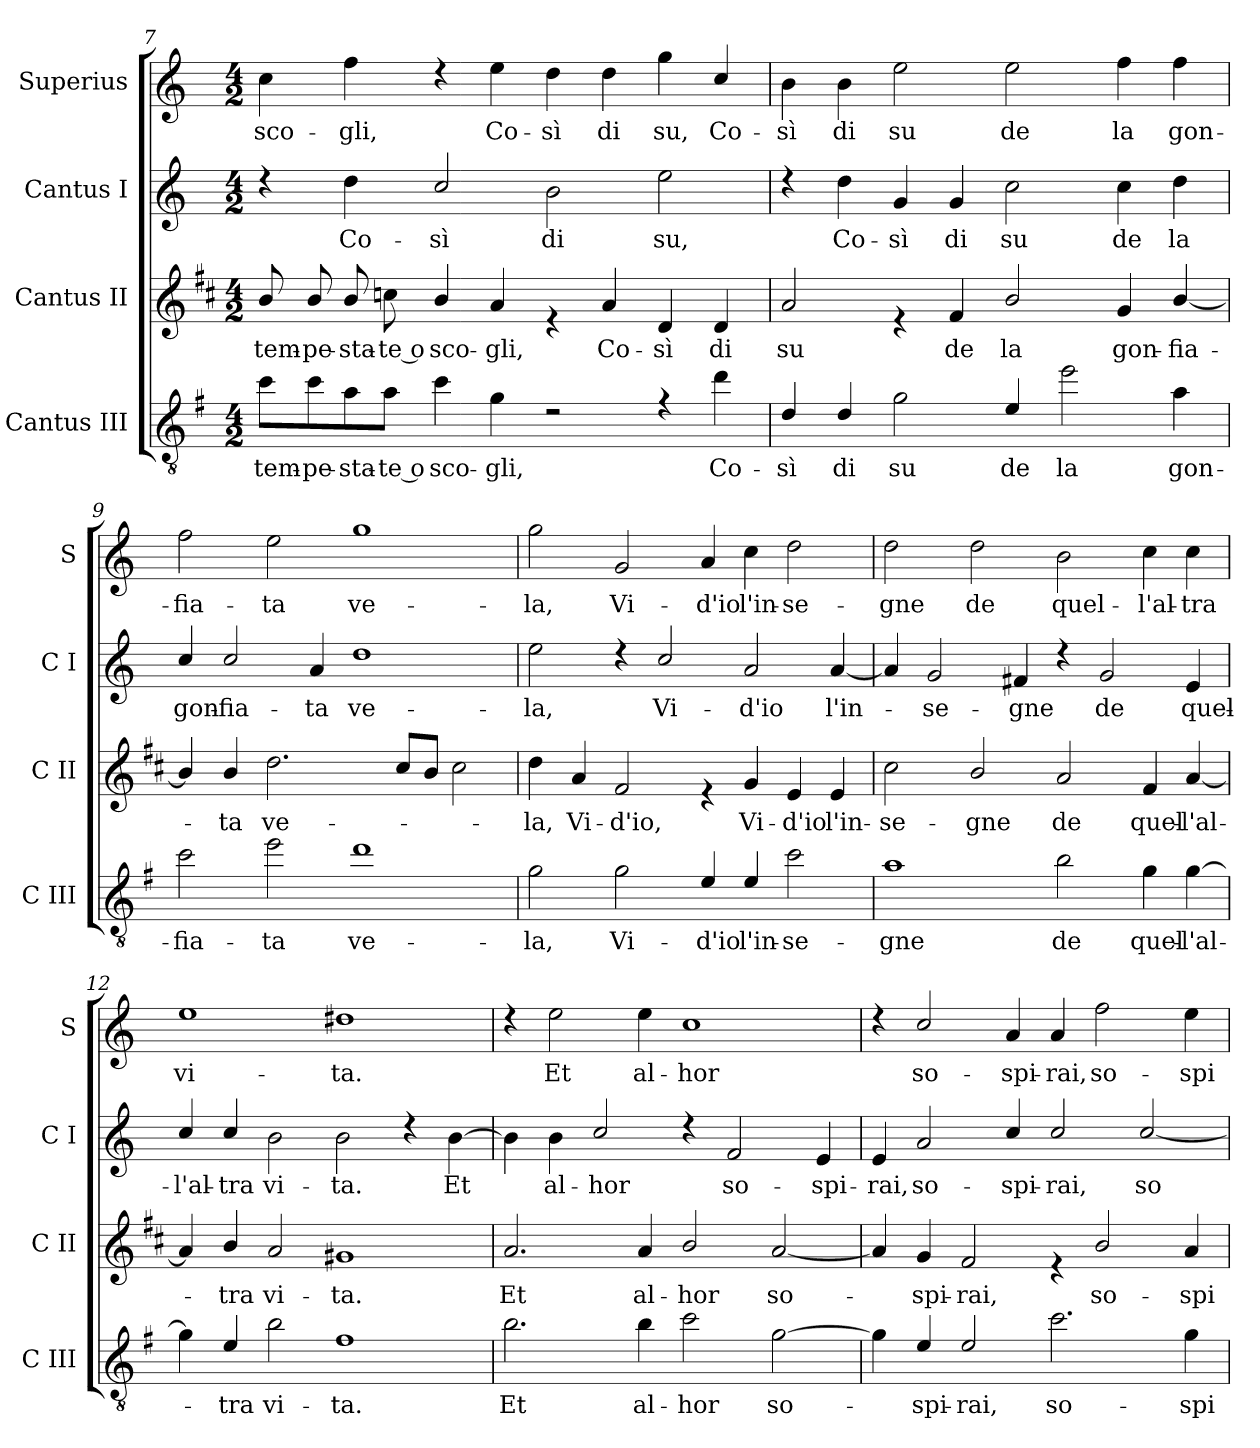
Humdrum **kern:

**kern	**text	**kern	**text	**kern	**text	**kern	**text
*part4	*part4	*part3	*part3	*part2	*part2	*part1	*part1
*staff4	*staff4	*staff3	*staff3	*staff2	*staff2	*staff1	*staff1
*I"Cantus III	*	*I"Cantus II	*	*I"Cantus I	*	*I"Superius	*
*I'C III	*	*I'C II	*	*I'C I	*	*I'S	*
*clefGv2	*	*clefG2	*	*clefG2	*	*clefG2	*
*ITrd4c7	*	*ITrd1c2	*	*	*	*	*
*k[]	*	*k[]	*	*k[]	*	*k[]	*
*C:	*	*C:	*	*C:	*	*C:	*
*M4/2	*	*M4/2	*	*M4/2	*	*M4/2	*
=7	=7	=7	=7	=7	=7	=7	=7
!	!LO:LY:b	!	!LO:LY:b	!	!	!	!LO:LY:b
8f\L	tem-	8a/	tem-	4rcc	.	4cc\	sco-
!	!LO:LY:b	!	!LO:LY:b	!	!	!	!
8f\	-pe-	8a/	-pe-	.	.	.	.
!	!LO:LY:b	!	!LO:LY:b	!	!LO:LY:b	!	!LO:LY:b
8d\	-sta-	8a/	-sta-	4dd\	Co-	4ff\	-gli,
!	!LO:LY:b	!	!LO:LY:b	!	!	!	!
8d\J	-te o	8b-X\	-te o	.	.	.	.
!	!LO:LY:b	!	!LO:LY:b	!	!LO:LY:b	!	!
4f\	sco-	4a/	sco-	2cc/	-sì	4rcc	.
!	!LO:LY:b	!	!LO:LY:b	!	!	!	!LO:LY:b
4c\	-gli,	4g/	-gli,	.	.	4ee\	Co-
!	!	!	!	!	!LO:LY:b	!	!LO:LY:b
2re	.	4re	.	2b\	di	4dd\	-sì
!	!	!	!LO:LY:b	!	!	!	!LO:LY:b
.	.	4g/	Co-	.	.	4dd\	di
!	!	!	!LO:LY:b	!	!LO:LY:b	!	!LO:LY:b
4re	.	4c/	-sì	2ee\	su,	4gg\	su,
!	!LO:LY:b	!	!LO:LY:b	!	!	!	!LO:LY:b
4g\	Co-	4c/	di	.	.	4cc/	Co-
!!LO:LB:g=z
=8	=8	=8	=8	=8	=8	=8	=8
!	!LO:LY:b	!	!LO:LY:b	!	!	!	!LO:LY:b
4G/	-sì	2g/	su	4rcc	.	4b\	-sì
!	!LO:LY:b	!	!	!	!LO:LY:b	!	!LO:LY:b
4G/	di	.	.	4dd\	Co-	4b\	di
!	!LO:LY:b	!	!	!	!LO:LY:b	!	!LO:LY:b
2c\	su	4re	.	4g/	-sì	2ee\	su
!	!	!	!LO:LY:b	!	!LO:LY:b	!	!
.	.	4e/	de	4g/	di	.	.
!	!LO:LY:b	!	!LO:LY:b	!	!LO:LY:b	!	!LO:LY:b
4A/	de	2a/	la	2cc\	su	2ee\	de
!	!LO:LY:b	!	!	!	!	!	!
2a\	la	.	.	.	.	.	.
!	!	!	!LO:LY:b	!	!LO:LY:b	!	!LO:LY:b
.	.	4f/	gon-	4cc\	de	4ff\	la
!	!LO:LY:b	!	!LO:LY:b	!	!LO:LY:b	!	!LO:LY:b
4d\	gon-	[4a/	-fia-	4dd\	la	4ff\	gon-
=9	=9	=9	=9	=9	=9	=9	=9
!	!LO:LY:b	!	!	!	!LO:LY:b	!	!LO:LY:b
2f\	-fia-	4a/]	.	4cc/	gon-	2ff\	-fia-
!	!	!	!LO:LY:b	!	!LO:LY:b	!	!
.	.	4a/	-ta	2cc/	-fia-	.	.
!	!LO:LY:b	!	!LO:LY:b	!	!	!	!LO:LY:b
2a\	-ta	2.cc\	ve-	.	.	2ee\	-ta
!	!	!	!	!	!LO:LY:b	!	!
.	.	.	.	4a/	-ta	.	.
!	!LO:LY:b	!	!	!	!LO:LY:b	!	!LO:LY:b
1g	ve-	.	.	1dd	ve-	1gg	ve-
.	.	8b/L	.	.	.	.	.
.	.	8a/J	.	.	.	.	.
.	.	2b\	.	.	.	.	.
=10	=10	=10	=10	=10	=10	=10	=10
!	!LO:LY:b	!	!LO:LY:b	!	!LO:LY:b	!	!LO:LY:b
2c\	-la,	4cc\	-la,	2ee\	-la,	2gg\	-la,
!	!	!	!LO:LY:b	!	!	!	!
.	.	4g/	Vi-	.	.	.	.
!	!LO:LY:b	!	!LO:LY:b	!	!	!	!LO:LY:b
2c\	Vi-	2e/	-d'io,	4rcc	.	2g/	Vi-
!	!	!	!	!	!LO:LY:b	!	!
.	.	.	.	2cc/	Vi-	.	.
!	!LO:LY:b	!	!	!	!	!	!LO:LY:b
4A/	-d'io	4re	.	.	.	4a/	-d'io
!	!LO:LY:b	!	!LO:LY:b	!	!LO:LY:b	!	!LO:LY:b
4A/	l'in-	4f/	Vi-	2a/	-d'io	4cc\	l'in-
!	!LO:LY:b	!	!LO:LY:b	!	!	!	!LO:LY:b
2f\	-se-	4d/	-d'io	.	.	2dd\	-se-
!	!	!	!LO:LY:b	!	!LO:LY:b	!	!
.	.	4d/	l'in-	[4a/	l'in-	.	.
=11	=11	=11	=11	=11	=11	=11	=11
!	!LO:LY:b	!	!LO:LY:b	!	!	!	!LO:LY:b
1d	-gne	2b\	-se-	4a/]	.	2dd\	-gne
!	!	!	!	!	!LO:LY:b	!	!
.	.	.	.	2g/	-se-	.	.
!	!	!	!LO:LY:b	!	!	!	!LO:LY:b
.	.	2a/	-gne	.	.	2dd\	de
!	!	!	!	!	!LO:LY:b	!	!
.	.	.	.	4f#X/	-gne	.	.
!	!LO:LY:b	!	!LO:LY:b	!	!	!	!LO:LY:b
2e\	de	2g/	de	4rcc	.	2b\	quel-
!	!	!	!	!	!LO:LY:b	!	!
.	.	.	.	2g/	de	.	.
!	!LO:LY:b	!	!LO:LY:b	!	!	!	!LO:LY:b
4c\	quel-	4e/	quel-	.	.	4cc\	-l'al-
!	!LO:LY:b	!	!LO:LY:b	!	!LO:LY:b	!	!LO:LY:b
[4c\	-l'al-	[4g/	-l'al-	4e/	quel-	4cc\	-tra
!!LO:PB:g=z
=12	=12	=12	=12	=12	=12	=12	=12
!	!	!	!	!	!LO:LY:b	!	!LO:LY:b
4c\]	.	4g/]	.	4cc/	-l'al-	1ee	vi-
!	!LO:LY:b	!	!LO:LY:b	!	!LO:LY:b	!	!
4A/	-tra	4a/	-tra	4cc/	-tra	.	.
!	!LO:LY:b	!	!LO:LY:b	!	!LO:LY:b	!	!
2e\	vi-	2g/	vi-	2b\	vi-	.	.
!	!LO:LY:b	!	!LO:LY:b	!	!LO:LY:b	!	!LO:LY:b
1B	-ta.	1f#X	-ta.	2b\	-ta.	1dd#X	-ta.
.	.	.	.	4rcc	.	.	.
!	!	!	!	!	!LO:LY:b	!	!
.	.	.	.	[4b\	Et	.	.
=13	=13	=13	=13	=13	=13	=13	=13
!	!LO:LY:b	!	!LO:LY:b	!	!	!	!
2.e\	Et	2.g/	Et	4b\]	.	4rcc	.
!	!	!	!	!	!LO:LY:b	!	!LO:LY:b
.	.	.	.	4b\	al-	2ee\	Et
!	!	!	!	!	!LO:LY:b	!	!
.	.	.	.	2cc/	-hor	.	.
!	!LO:LY:b	!	!LO:LY:b	!	!	!	!LO:LY:b
4e\	al-	4g/	al-	.	.	4ee\	al-
!	!LO:LY:b	!	!LO:LY:b	!	!	!	!LO:LY:b
2f\	-hor	2a/	-hor	4rcc	.	1cc	-hor
!	!	!	!	!	!LO:LY:b	!	!
.	.	.	.	2f/	so-	.	.
!	!LO:LY:b	!	!LO:LY:b	!	!	!	!
[2c\	so-	[2g/	so-	.	.	.	.
!	!	!	!	!	!LO:LY:b	!	!
.	.	.	.	4e/	-spi-	.	.
=14	=14	=14	=14	=14	=14	=14	=14
!	!	!	!	!	!LO:LY:b	!	!
4c\]	.	4g/]	.	4e/	-rai,	4rcc	.
!	!LO:LY:b	!	!LO:LY:b	!	!LO:LY:b	!	!LO:LY:b
4A/	-spi-	4f/	-spi-	2a/	so-	2cc/	so-
!	!LO:LY:b	!	!LO:LY:b	!	!	!	!
2A/	-rai,	2e/	-rai,	.	.	.	.
!	!	!	!	!	!LO:LY:b	!	!LO:LY:b
.	.	.	.	4cc/	-spi-	4a/	-spi-
!	!LO:LY:b	!	!	!	!LO:LY:b	!	!LO:LY:b
2.f\	so-	4re	.	2cc/	-rai,	4a/	-rai,
!	!	!	!LO:LY:b	!	!	!	!LO:LY:b
.	.	2a/	so-	.	.	2ff\	so-
!	!	!	!	!	!LO:LY:b	!	!
.	.	.	.	[2cc/	so-	.	.
!	!LO:LY:b	!	!LO:LY:b	!	!	!	!LO:LY:b
4c\	-spi-	4g/	-spi-	.	.	4ee\	-spi-
=	=	=	=	=	=	=	=
*-	*-	*-	*-	*-	*-	*-	*-
